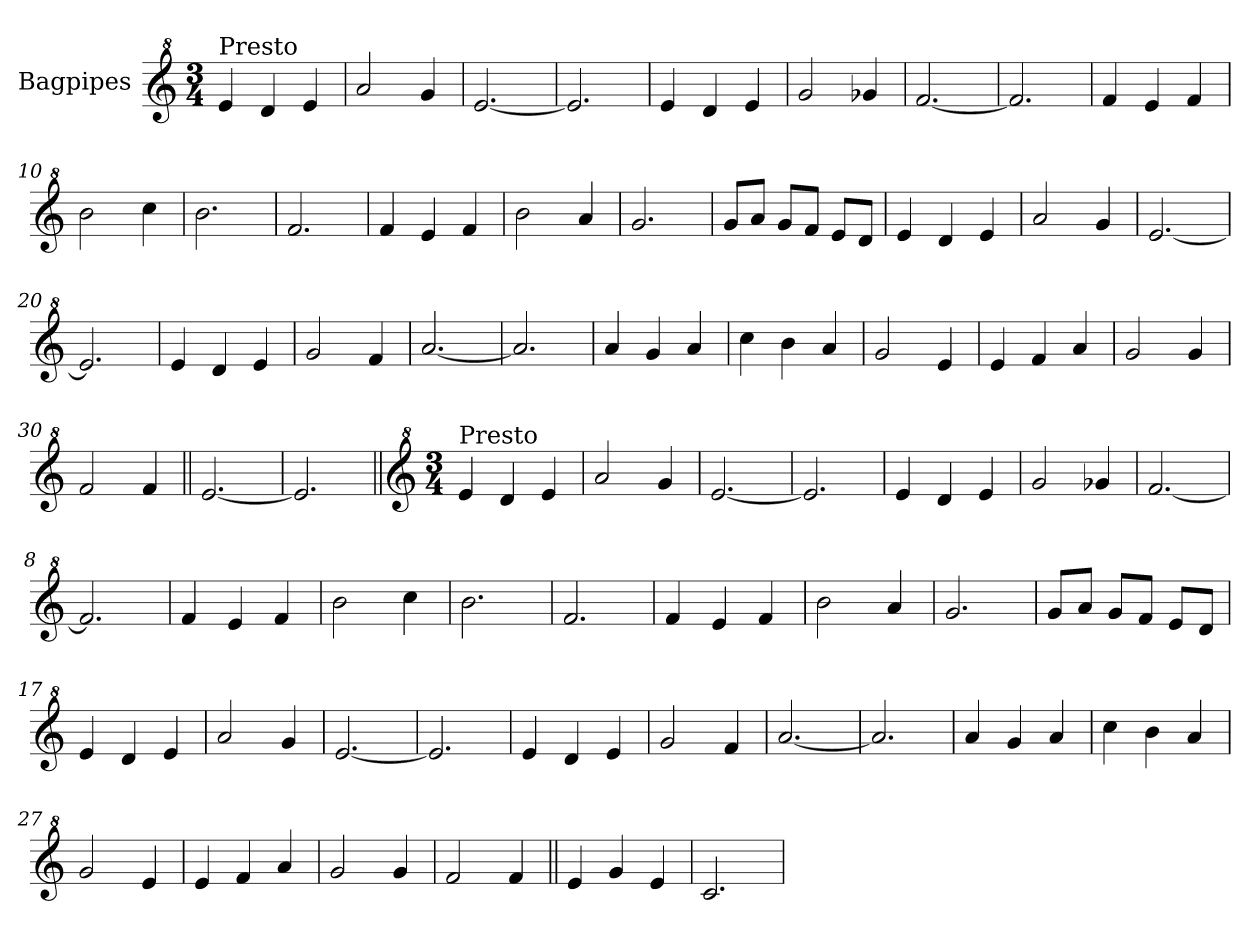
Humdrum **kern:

**kern
*part1
*staff1
*I"Bagpipes
*I'Bag
*clefG^2
*k[]
*M3/4
=1||
!LO:TX:a:t=Presto
4ee/
4dd/
4ee/
=2
2aa/
4gg/
=3
[2.ee/
=4
2.ee/]
=5
4ee/
4dd/
4ee/
=6
2gg/
4gg-X/
=7
[2.ff/
=8
2.ff/]
=9
4ff/
4ee/
4ff/
=10
2bb\
4ccc\
=11
2.bb\
=12
2.ff/
=13
4ff/
4ee/
4ff/
=14
2bb\
4aa/
=15
2.gg/
=16
8gg/L
8aa/J
8gg/L
8ff/J
8ee/L
8dd/J
=17
4ee/
4dd/
4ee/
=18
2aa/
4gg/
=19
[2.ee/
=20
2.ee/]
=21
4ee/
4dd/
4ee/
=22
2gg/
4ff/
=23
[2.aa/
=24
2.aa/]
=25
4aa/
4gg/
4aa/
=26
4ccc\
4bb\
4aa/
=27
2gg/
4ee/
=28
4ee/
4ff/
4aa/
=29
2gg/
4gg/
=30
2ff/
4ff/
=31||
[2.ee/
=32
2.ee/]
=1||
*clefG^2
*k[]
*M3/4
!LO:TX:a:t=Presto
4ee/
4dd/
4ee/
=2
2aa/
4gg/
=3
[2.ee/
=4
2.ee/]
=5
4ee/
4dd/
4ee/
=6
2gg/
4gg-X/
=7
[2.ff/
=8
2.ff/]
=9
4ff/
4ee/
4ff/
=10
2bb\
4ccc\
=11
2.bb\
=12
2.ff/
=13
4ff/
4ee/
4ff/
=14
2bb\
4aa/
=15
2.gg/
=16
8gg/L
8aa/J
8gg/L
8ff/J
8ee/L
8dd/J
=17
4ee/
4dd/
4ee/
=18
2aa/
4gg/
=19
[2.ee/
=20
2.ee/]
=21
4ee/
4dd/
4ee/
=22
2gg/
4ff/
=23
[2.aa/
=24
2.aa/]
=25
4aa/
4gg/
4aa/
=26
4ccc\
4bb\
4aa/
=27
2gg/
4ee/
=28
4ee/
4ff/
4aa/
=29
2gg/
4gg/
=30
2ff/
4ff/
=33||
4ee/
4gg/
4ee/
=34
2.cc/
=
*-
